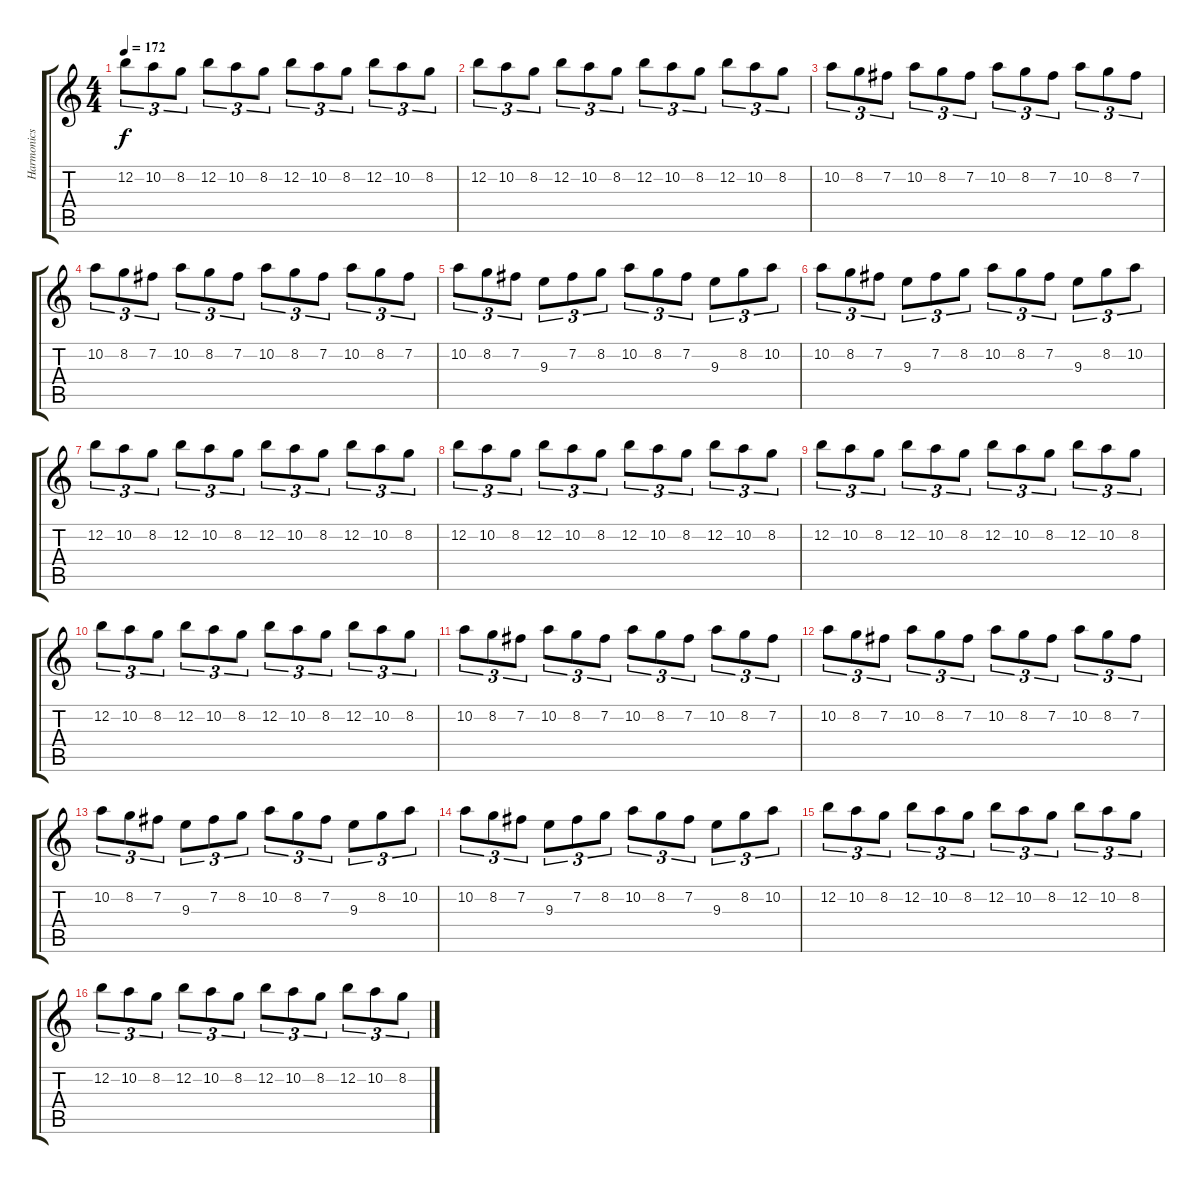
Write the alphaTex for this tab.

\track ("Harmonics for Interludes" "Harmonics ") {instrument distortionguitar}
\staff {score tabs}
\tuning (E4 B3 G3 D3 A2 E2) {hide}
\ts (4 4)
\tempo 172
\clef g2
\ks c
12.2.8{tu (3 2) dy f} 10.2.8{tu (3 2)} 8.2.8{tu (3 2)} 12.2.8{tu (3 2)} 10.2.8{tu (3 2)} 8.2.8{tu (3 2)} 12.2.8{tu (3 2)} 10.2.8{tu (3 2)} 8.2.8{tu (3 2)} 12.2.8{tu (3 2)} 10.2.8{tu (3 2)} 8.2.8{tu (3 2)} |
12.2.8{tu (3 2)} 10.2.8{tu (3 2)} 8.2.8{tu (3 2)} 12.2.8{tu (3 2)} 10.2.8{tu (3 2)} 8.2.8{tu (3 2)} 12.2.8{tu (3 2)} 10.2.8{tu (3 2)} 8.2.8{tu (3 2)} 12.2.8{tu (3 2)} 10.2.8{tu (3 2)} 8.2.8{tu (3 2)} |
10.2.8{tu (3 2)} 8.2.8{tu (3 2)} 7.2.8{tu (3 2)} 10.2.8{tu (3 2)} 8.2.8{tu (3 2)} 7.2.8{tu (3 2)} 10.2.8{tu (3 2)} 8.2.8{tu (3 2)} 7.2.8{tu (3 2)} 10.2.8{tu (3 2)} 8.2.8{tu (3 2)} 7.2.8{tu (3 2)} |
10.2.8{tu (3 2)} 8.2.8{tu (3 2)} 7.2.8{tu (3 2)} 10.2.8{tu (3 2)} 8.2.8{tu (3 2)} 7.2.8{tu (3 2)} 10.2.8{tu (3 2)} 8.2.8{tu (3 2)} 7.2.8{tu (3 2)} 10.2.8{tu (3 2)} 8.2.8{tu (3 2)} 7.2.8{tu (3 2)} |
10.2.8{tu (3 2)} 8.2.8{tu (3 2)} 7.2.8{tu (3 2)} 9.3.8{tu (3 2)} 7.2.8{tu (3 2)} 8.2.8{tu (3 2)} 10.2.8{tu (3 2)} 8.2.8{tu (3 2)} 7.2.8{tu (3 2)} 9.3.8{tu (3 2)} 8.2.8{tu (3 2)} 10.2.8{tu (3 2)} |
10.2.8{tu (3 2)} 8.2.8{tu (3 2)} 7.2.8{tu (3 2)} 9.3.8{tu (3 2)} 7.2.8{tu (3 2)} 8.2.8{tu (3 2)} 10.2.8{tu (3 2)} 8.2.8{tu (3 2)} 7.2.8{tu (3 2)} 9.3.8{tu (3 2)} 8.2.8{tu (3 2)} 10.2.8{tu (3 2)} |
12.2.8{tu (3 2)} 10.2.8{tu (3 2)} 8.2.8{tu (3 2)} 12.2.8{tu (3 2)} 10.2.8{tu (3 2)} 8.2.8{tu (3 2)} 12.2.8{tu (3 2)} 10.2.8{tu (3 2)} 8.2.8{tu (3 2)} 12.2.8{tu (3 2)} 10.2.8{tu (3 2)} 8.2.8{tu (3 2)} |
12.2.8{tu (3 2)} 10.2.8{tu (3 2)} 8.2.8{tu (3 2)} 12.2.8{tu (3 2)} 10.2.8{tu (3 2)} 8.2.8{tu (3 2)} 12.2.8{tu (3 2)} 10.2.8{tu (3 2)} 8.2.8{tu (3 2)} 12.2.8{tu (3 2)} 10.2.8{tu (3 2)} 8.2.8{tu (3 2)} |
12.2.8{tu (3 2)} 10.2.8{tu (3 2)} 8.2.8{tu (3 2)} 12.2.8{tu (3 2)} 10.2.8{tu (3 2)} 8.2.8{tu (3 2)} 12.2.8{tu (3 2)} 10.2.8{tu (3 2)} 8.2.8{tu (3 2)} 12.2.8{tu (3 2)} 10.2.8{tu (3 2)} 8.2.8{tu (3 2)} |
12.2.8{tu (3 2)} 10.2.8{tu (3 2)} 8.2.8{tu (3 2)} 12.2.8{tu (3 2)} 10.2.8{tu (3 2)} 8.2.8{tu (3 2)} 12.2.8{tu (3 2)} 10.2.8{tu (3 2)} 8.2.8{tu (3 2)} 12.2.8{tu (3 2)} 10.2.8{tu (3 2)} 8.2.8{tu (3 2)} |
10.2.8{tu (3 2)} 8.2.8{tu (3 2)} 7.2.8{tu (3 2)} 10.2.8{tu (3 2)} 8.2.8{tu (3 2)} 7.2.8{tu (3 2)} 10.2.8{tu (3 2)} 8.2.8{tu (3 2)} 7.2.8{tu (3 2)} 10.2.8{tu (3 2)} 8.2.8{tu (3 2)} 7.2.8{tu (3 2)} |
10.2.8{tu (3 2)} 8.2.8{tu (3 2)} 7.2.8{tu (3 2)} 10.2.8{tu (3 2)} 8.2.8{tu (3 2)} 7.2.8{tu (3 2)} 10.2.8{tu (3 2)} 8.2.8{tu (3 2)} 7.2.8{tu (3 2)} 10.2.8{tu (3 2)} 8.2.8{tu (3 2)} 7.2.8{tu (3 2)} |
10.2.8{tu (3 2)} 8.2.8{tu (3 2)} 7.2.8{tu (3 2)} 9.3.8{tu (3 2)} 7.2.8{tu (3 2)} 8.2.8{tu (3 2)} 10.2.8{tu (3 2)} 8.2.8{tu (3 2)} 7.2.8{tu (3 2)} 9.3.8{tu (3 2)} 8.2.8{tu (3 2)} 10.2.8{tu (3 2)} |
10.2.8{tu (3 2)} 8.2.8{tu (3 2)} 7.2.8{tu (3 2)} 9.3.8{tu (3 2)} 7.2.8{tu (3 2)} 8.2.8{tu (3 2)} 10.2.8{tu (3 2)} 8.2.8{tu (3 2)} 7.2.8{tu (3 2)} 9.3.8{tu (3 2)} 8.2.8{tu (3 2)} 10.2.8{tu (3 2)} |
12.2.8{tu (3 2)} 10.2.8{tu (3 2)} 8.2.8{tu (3 2)} 12.2.8{tu (3 2)} 10.2.8{tu (3 2)} 8.2.8{tu (3 2)} 12.2.8{tu (3 2)} 10.2.8{tu (3 2)} 8.2.8{tu (3 2)} 12.2.8{tu (3 2)} 10.2.8{tu (3 2)} 8.2.8{tu (3 2)} |
12.2.8{tu (3 2)} 10.2.8{tu (3 2)} 8.2.8{tu (3 2)} 12.2.8{tu (3 2)} 10.2.8{tu (3 2)} 8.2.8{tu (3 2)} 12.2.8{tu (3 2)} 10.2.8{tu (3 2)} 8.2.8{tu (3 2)} 12.2.8{tu (3 2)} 10.2.8{tu (3 2)} 8.2.8{tu (3 2)}
